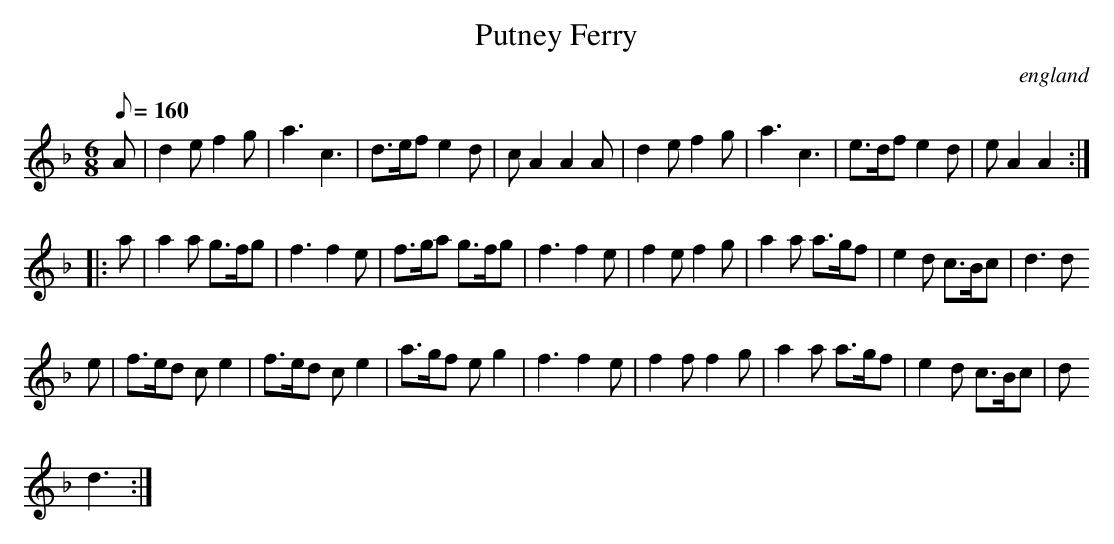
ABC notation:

X:1
T: Putney Ferry
O:england
M:6/8
L:1/8
Q:160
K:F
A|d2 e f2 g|a3 c3|d>ef e2d|c A2 A2 A|d2 e f2 g|a3 c3|e>df e2 d|e A2 A2::
\
a|a2 a g>fg|f3 f2 e|f>ga g>fg|f3 f2 e|f2 e f2 g|a2 a a>gf|e2 d c>Bc|d3 d
2::\
e|f>ed c e2|f>ed c e2|a>gf e g2|f3 f2 e|f2 f f2 g|a2 a a>gf|e2 d c>Bc| d
3 d3:|
